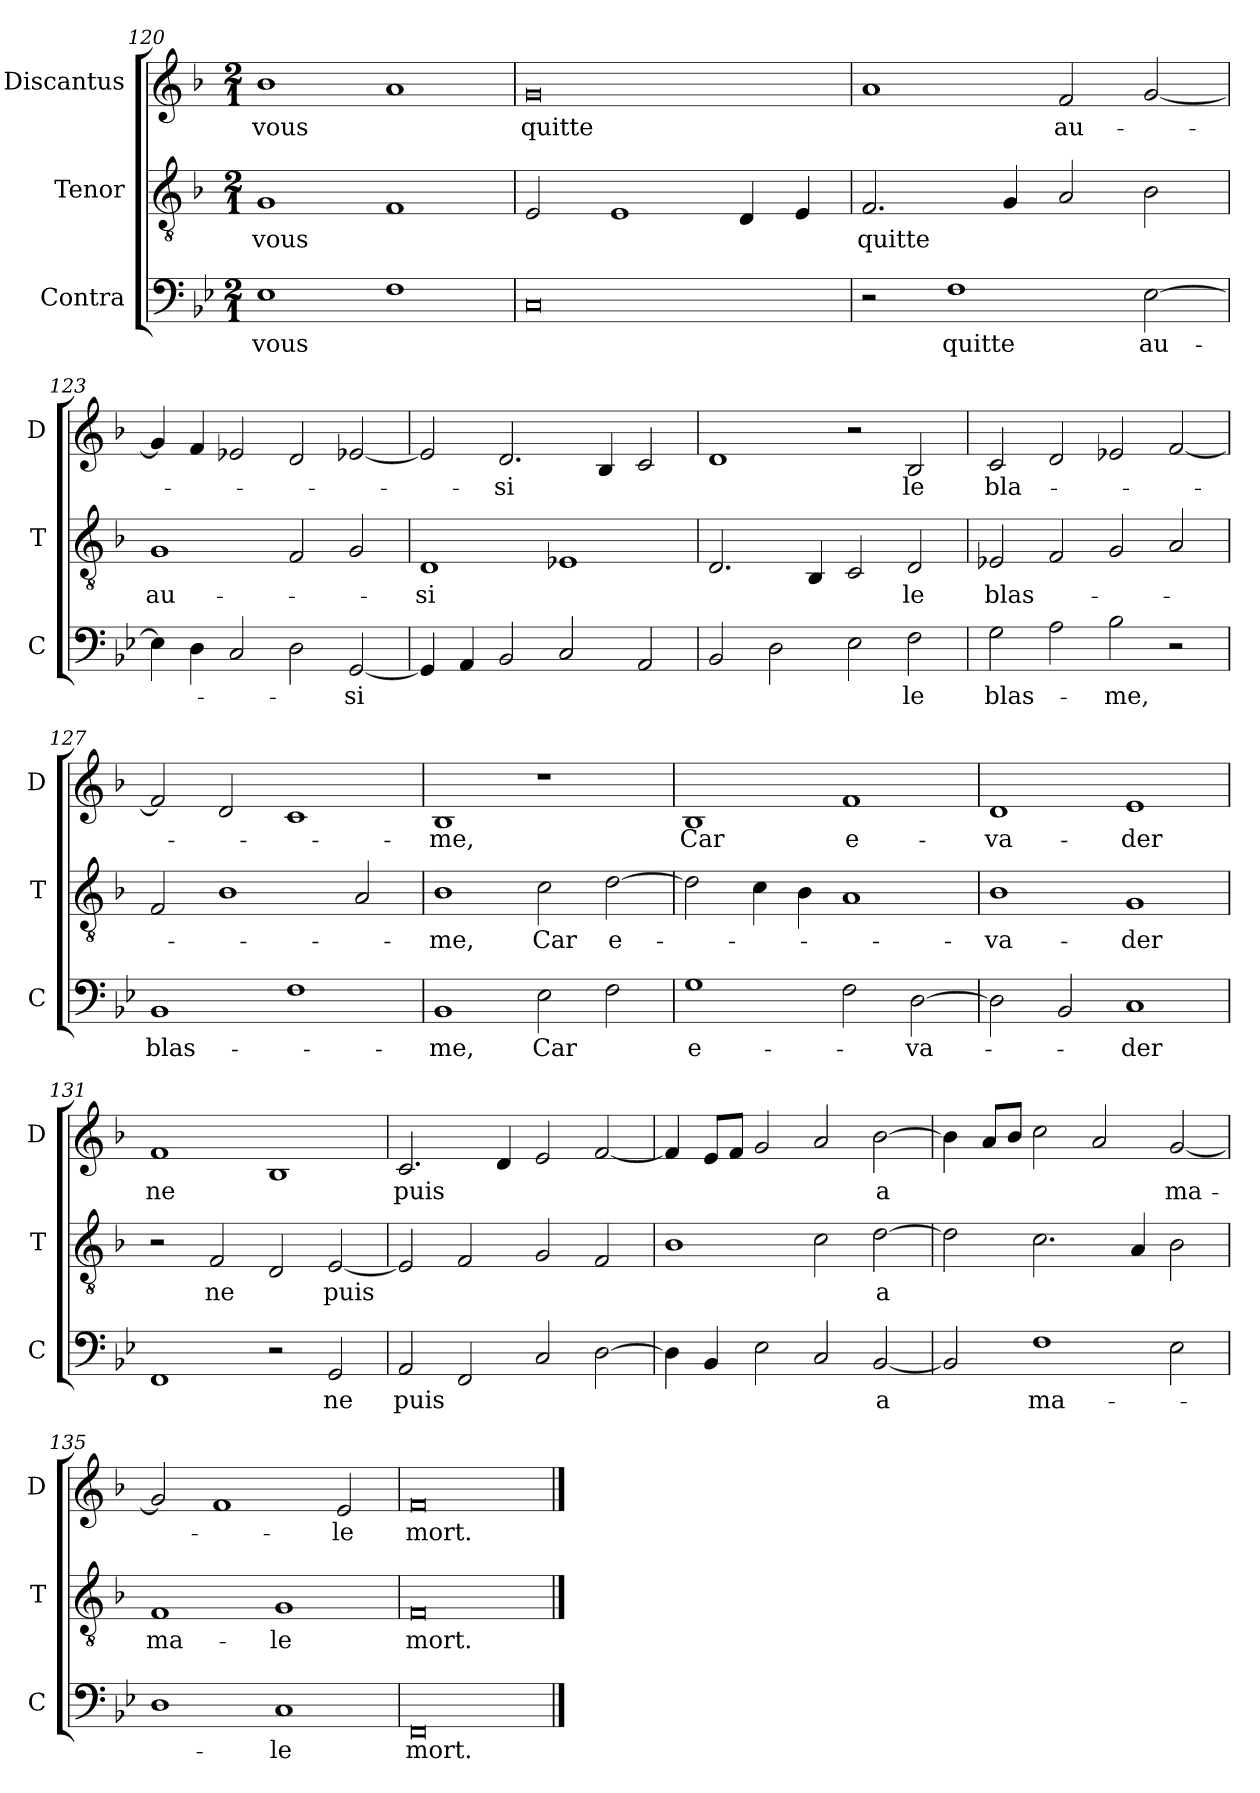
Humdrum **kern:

**kern	**text	**kern	**text	**kern	**text
*part3	*part3	*part2	*part2	*part1	*part1
*staff3	*staff3	*staff2	*staff2	*staff1	*staff1
*I"Contra	*	*I"Tenor	*	*I"Discantus	*
*I'C	*	*I'T	*	*I'D	*
*clefF4	*	*clefGv2	*	*clefG2	*
*k[b-e-]	*	*k[b-]	*	*k[b-]	*
*M2/1	*	*M2/1	*	*M2/1	*
=120	=120	=120	=120	=120	=120
1E-	vous	1G	vous	1b-	vous
1F	.	1F	.	1a	.
=121	=121	=121	=121	=121	=121
0C	.	2E	.	0g	quitte
.	.	1E	.	.	.
.	.	4D	.	.	.
.	.	4E	.	.	.
=122	=122	=122	=122	=122	=122
2r	.	2.F	quitte	1a	.
1F	quitte	.	.	.	.
.	.	4G	.	.	.
.	.	2A	.	2f	au-
[2E-	au-	2B-	.	[2g	.
=123	=123	=123	=123	=123	=123
4E-]	.	1G	au-	4g]	.
4D	.	.	.	4f	.
2C	.	.	.	2e-X	.
2D	.	2F	.	2d	.
[2GG	-si	2G	.	[2e-X	.
=124	=124	=124	=124	=124	=124
4GG]	.	1D	-si	2e-]	.
4AA	.	.	.	.	.
2BB-	.	.	.	2.d	-si
2C	.	1E-X	.	.	.
.	.	.	.	4B-	.
2AA	.	.	.	2c	.
=125	=125	=125	=125	=125	=125
2BB-	.	2.D	.	1d	.
2D	.	.	.	.	.
.	.	4BB-	.	.	.
2E-	.	2C	.	2r	.
2F	le	2D	le	2B-	le
=126	=126	=126	=126	=126	=126
2G	blas-	2E-X	-blas-	2c	bla-
2A	.	2F	.	2d	.
2B-	-me,	2G	.	2e-X	.
2r	.	2A	.	[2f	.
=127	=127	=127	=127	=127	=127
1BB-	blas-	2F	.	2f]	.
.	.	1B-	.	2d	.
1F	.	.	.	1c	.
.	.	2A	.	.	.
=128	=128	=128	=128	=128	=128
1BB-	-me,	1B-	-me,	1B-	-me,
2E-	Car	2c	Car	1r	.
2F	.	[2d	e-	.	.
=129	=129	=129	=129	=129	=129
1G	e-	2d]	.	1B-	Car
.	.	4c	.	.	.
.	.	4B-	.	.	.
2F	.	1A	.	1f	e-
[2D	-va-	.	.	.	.
=130	=130	=130	=130	=130	=130
2D]	.	1B-	-va-	1d	-va-
2BB-	.	.	.	.	.
1C	-der	1G	-der	1e	-der
=131	=131	=131	=131	=131	=131
1FF	.	2r	.	1f	ne
.	.	2F	ne	.	.
2r	.	2D	.	1B-	.
2GG	ne	[2E	puis	.	.
=132	=132	=132	=132	=132	=132
2AA	puis	2E]	.	2.c	puis
2FF	.	2F	.	.	.
.	.	.	.	4d	.
2C	.	2G	.	2e	.
[2D	.	2F	.	[2f	.
=133	=133	=133	=133	=133	=133
4D]	.	1B-	.	4f]	.
4BB-	.	.	.	8eL	.
.	.	.	.	8fJ	.
2E-	.	.	.	2g	.
2C	.	2c	.	2a	.
[2BB-	a	[2d	a	[2b-	a
=134	=134	=134	=134	=134	=134
2BB-]	.	2d]	.	4b-]	.
.	.	.	.	8a/L	.
.	.	.	.	8b-/J	.
1F	ma-	2.c	.	2cc	.
.	.	.	.	2a	.
.	.	4A	.	.	.
2E-	.	2B-	.	[2g	ma-
=135	=135	=135	=135	=135	=135
1D	.	1F	ma-	2g]	.
.	.	.	.	1f	.
1C	-le	1G	-le	.	.
.	.	.	.	2e	-le
=136	=136	=136	=136	=136	=136
0FF	mort.	0F	mort.	0f	mort.
==	==	==	==	==	==
*-	*-	*-	*-	*-	*-
